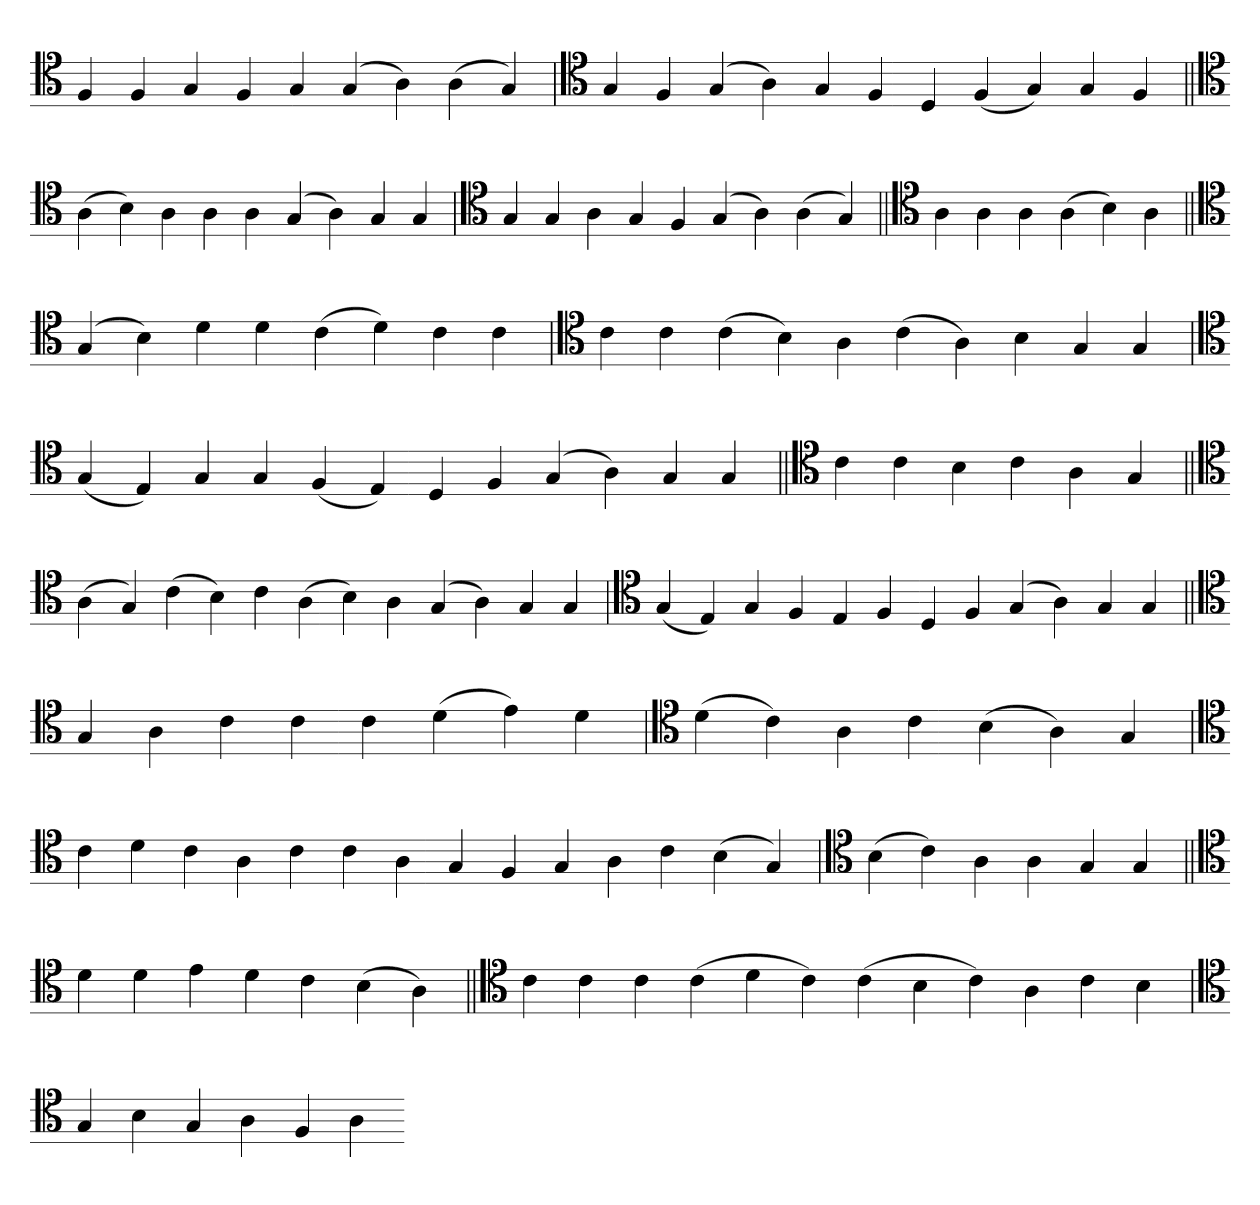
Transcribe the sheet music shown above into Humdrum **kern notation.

**kern
*part1
*staff1
*clefC4
=
4F
4F
4G
4F
4G
(4G
4A)
(4A
4G)
='
*clefC4
4G
4F
(4G
4A)
4G
4F
4D
(4F
4G)
4G
4F
=||
*clefC4
(4A
4B)
4A
4A
4A
(4G
4A)
4G
4G
=`
*clefC4
4G
4G
4A
4G
4F
(4G
4A)
(4A
4G)
=||
*clefC4
4A
4A
4A
(4A
4B)
4A
=||
*clefC4
(4G
4B)
4d
4d
(4c
4d)
4c
4c
=`
*clefC4
4c
4c
(4c
4B)
4A
(4c
4A)
4B
4G
4G
='
*clefC4
(4G
4E)
4G
4G
(4F
4E)
4D
4F
(4G
4A)
4G
4G
=||
*clefC4
4c
4c
4B
4c
4A
4G
=||
*clefC4
(4A
4G)
(4c
4B)
4c
(4A
4B)
4A
(4G
4A)
4G
4G
='
*clefC4
(4G
4E)
4G
4F
4E
4F
4D
4F
(4G
4A)
4G
4G
=||
*clefC4
4G
4A
4c
4c
4c
(4d
4e)
4d
=`
*clefC4
(4d
4c)
4A
4c
(4B
4A)
4G
='
*clefC4
4c
4d
4c
4A
4c
4c
4A
4G
4F
4G
4A
4c
(4B
4G)
=`
*clefC4
(4B
4c)
4A
4A
4G
4G
=||
*clefC4
4d
4d
4e
4d
4c
(4B
4A)
=||
*clefC4
4c
4c
4c
(4c
4d
4c)
(4c
4B
4c)
4A
4c
4B
='
*clefC4
4G
4B
4G
4A
4F
4A
=-
*-
